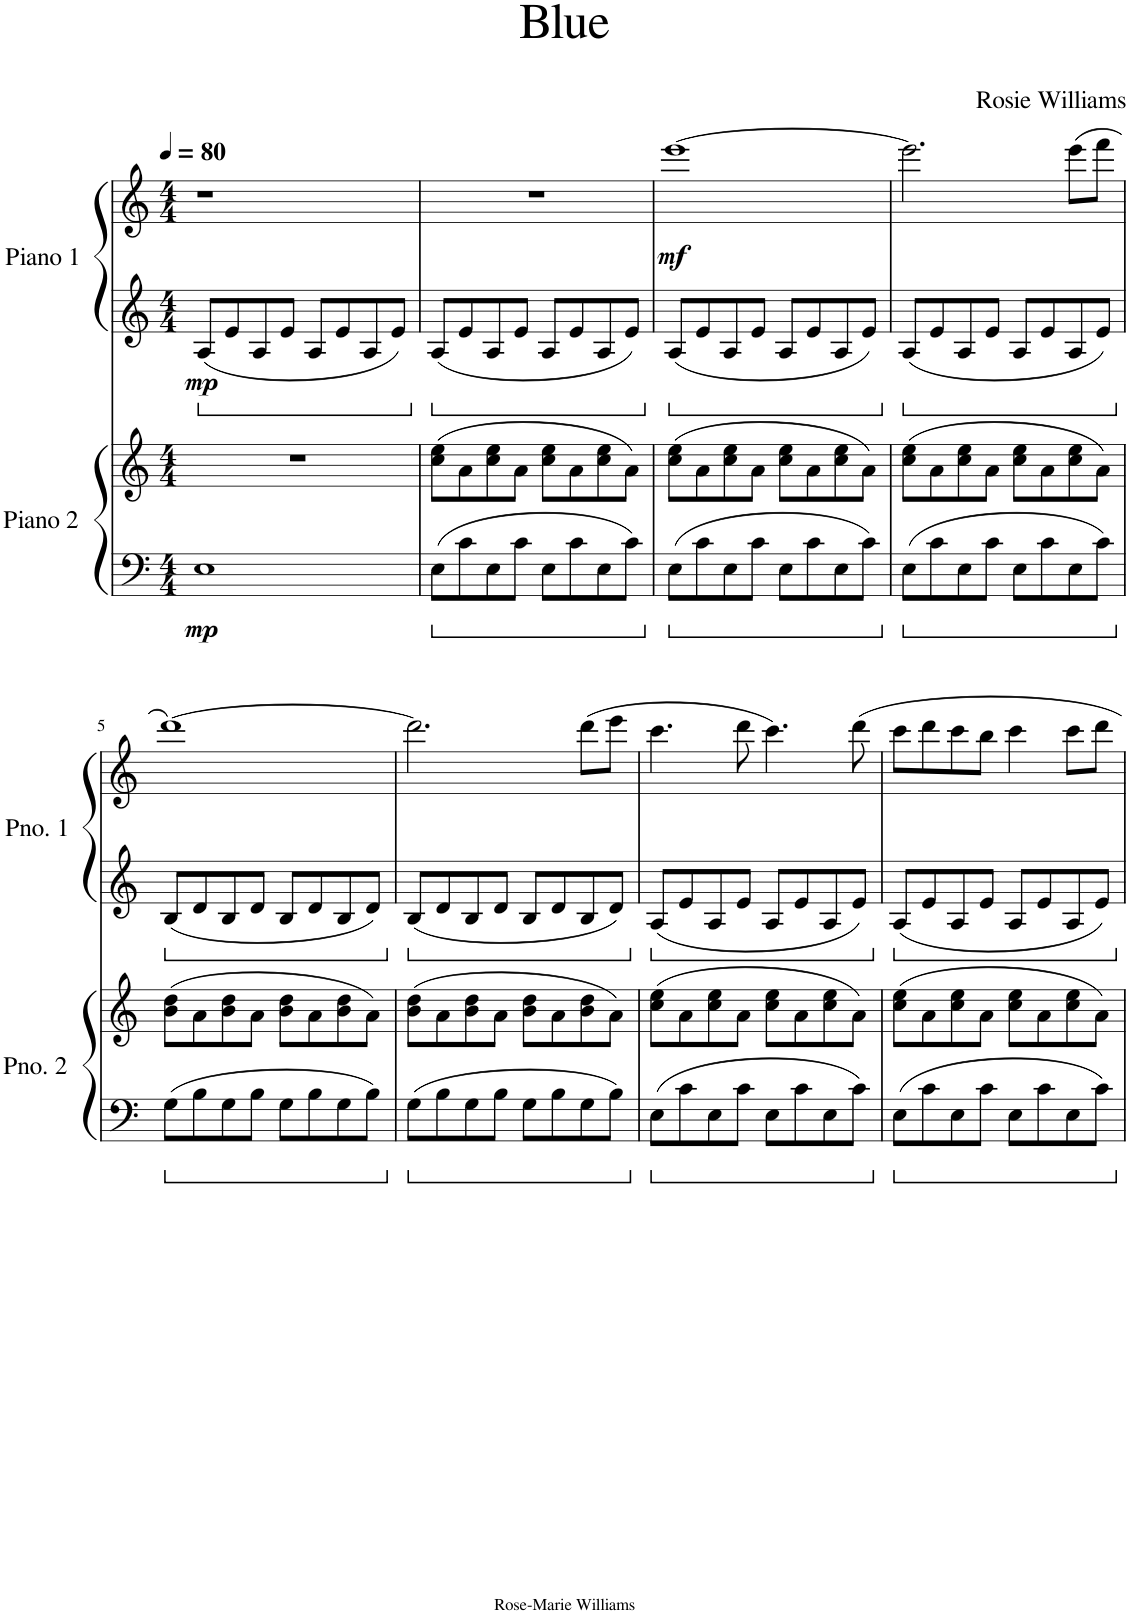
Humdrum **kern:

**kern	**kern	**dynam	**kern	**kern	**dynam
*part2	*part2	*part2	*part1	*part1	*part1
*staff4	*staff3	*staff3/4	*staff2	*staff1	*staff1/2
*I"Piano 2	*	*	*I"Piano 1	*	*
*I'Pno. 2	*	*	*I'Pno. 1	*	*
*clefF4	*clefG2	*	*clefG2	*clefG2	*
*k[]	*k[]	*	*k[]	*k[]	*
*M4/4	*M4/4	*	*M4/4	*M4/4	*
*MM80	*MM80	*	*MM80	*MM80	*
=1	=1	=1	=1	=1	=1
!	!	!LO:DY:b=2	!	!	!LO:DY:b=2
1E	1r	mp	8A/L	1r	mp
.	.	.	8e/	.	.
.	.	.	8A/	.	.
.	.	.	8e/J	.	.
.	.	.	8A/L	.	.
.	.	.	8e/	.	.
.	.	.	8A/	.	.
.	.	.	8e/J	.	.
=2	=2	=2	=2	=2	=2
8E\L	(8cc\ 8ee\L	.	8A/L	1r	.
8c\	8a\	.	8e/	.	.
8E\	8cc\ 8ee\	.	8A/	.	.
8c\J	8a\J	.	8e/J	.	.
8E\L	8cc\ 8ee\L	.	8A/L	.	.
8c\	8a\	.	8e/	.	.
8E\	8cc\ 8ee\	.	8A/	.	.
8c\J	8a\J)	.	8e/J	.	.
=3	=3	=3	=3	=3	=3
!	!	!	!	!	!LO:DY:b
8E\L	(8cc\ 8ee\L	.	8A/L	[1eee	mf
8c\	8a\	.	8e/	.	.
8E\	8cc\ 8ee\	.	8A/	.	.
8c\J	8a\J	.	8e/J	.	.
8E\L	8cc\ 8ee\L	.	8A/L	.	.
8c\	8a\	.	8e/	.	.
8E\	8cc\ 8ee\	.	8A/	.	.
8c\J	8a\J)	.	8e/J	.	.
=4	=4	=4	=4	=4	=4
8E\L	(8cc\ 8ee\L	.	8A/L	2.eee\]	.
8c\	8a\	.	8e/	.	.
8E\	8cc\ 8ee\	.	8A/	.	.
8c\J	8a\J	.	8e/J	.	.
8E\L	8cc\ 8ee\L	.	8A/L	.	.
8c\	8a\	.	8e/	.	.
8E\	8cc\ 8ee\	.	8A/	(8eee\L	.
8c\J	8a\J)	.	8e/J	8fff\J	.
!!LO:LB:g=z
=5	=5	=5	=5	=5	=5
8G\L	(8b\ 8dd\L	.	8B/L	[1ddd)	.
8B\	8a\	.	8d/	.	.
8G\	8b\ 8dd\	.	8B/	.	.
8B\J	8a\J	.	8d/J	.	.
8G\L	8b\ 8dd\L	.	8B/L	.	.
8B\	8a\	.	8d/	.	.
8G\	8b\ 8dd\	.	8B/	.	.
8B\J	8a\J)	.	8d/J	.	.
=6	=6	=6	=6	=6	=6
8G\L	(8b\ 8dd\L	.	8B/L	2.ddd\]	.
8B\	8a\	.	8d/	.	.
8G\	8b\ 8dd\	.	8B/	.	.
8B\J	8a\J	.	8d/J	.	.
8G\L	8b\ 8dd\L	.	8B/L	.	.
8B\	8a\	.	8d/	.	.
8G\	8b\ 8dd\	.	8B/	(8ddd\L	.
8B\J	8a\J)	.	8d/J	8eee\J	.
=7	=7	=7	=7	=7	=7
8E\L	(8cc\ 8ee\L	.	8A/L	4.ccc\	.
8c\	8a\	.	8e/	.	.
8E\	8cc\ 8ee\	.	8A/	.	.
8c\J	8a\J	.	8e/J	8ddd\	.
8E\L	8cc\ 8ee\L	.	8A/L	4.ccc\)	.
8c\	8a\	.	8e/	.	.
8E\	8cc\ 8ee\	.	8A/	.	.
8c\J	8a\J)	.	8e/J	8ddd\	.
=8	=8	=8	=8	=8	=8
8E\L	(8cc\ 8ee\L	.	8A/L	8ccc\L	.
8c\	8a\	.	8e/	8ddd\	.
8E\	8cc\ 8ee\	.	8A/	8ccc\	.
8c\J	8a\J	.	8e/J	8bb\J	.
8E\L	8cc\ 8ee\L	.	8A/L	4ccc\	.
8c\	8a\	.	8e/	.	.
8E\	8cc\ 8ee\	.	8A/	8ccc\L	.
8c\J	8a\J)	.	8e/J	8ddd\J	.
=	=	=	=	=	=
*-	*-	*-	*-	*-	*-
